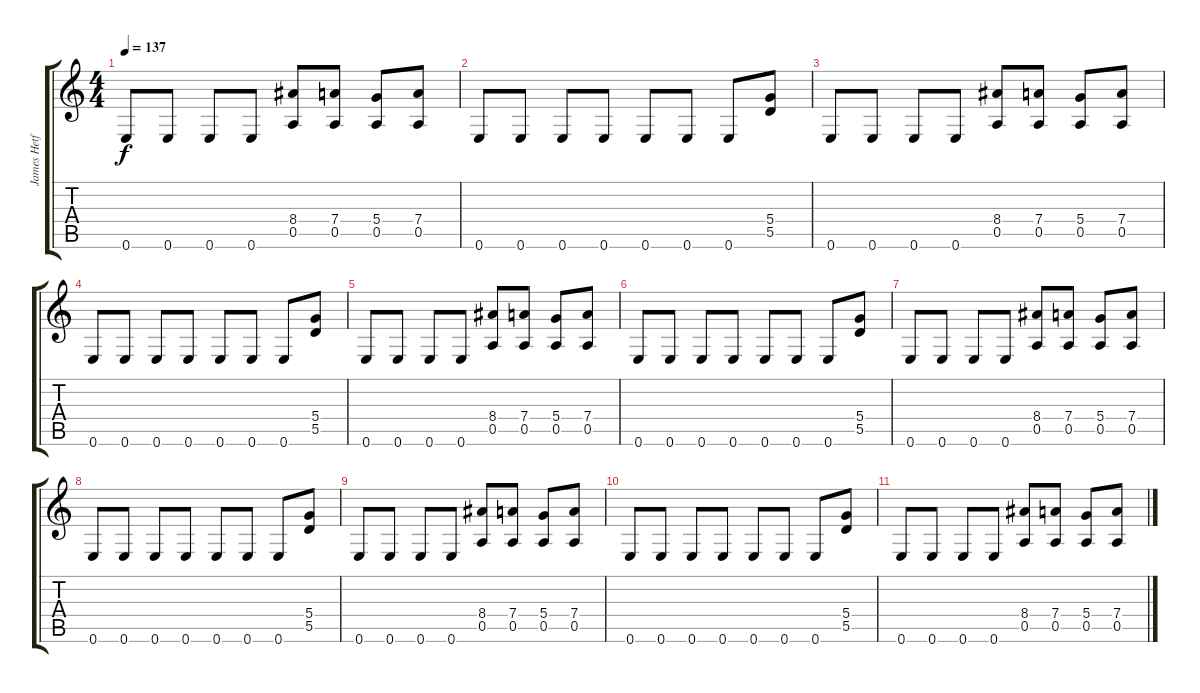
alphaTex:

\track ("James Hetfield" "James Hetf") {instrument distortionguitar}
\staff {score tabs}
\tuning (E4 B3 G3 D3 A2 E2) {hide}
\ts (4 4)
\tempo 137
\clef g2
\ks c
0.6.8{dy f} 0.6.8 0.6.8 0.6.8 (8.4 0.5).8 (7.4 0.5).8 (5.4 0.5).8 (7.4 0.5).8 |
0.6.8 0.6.8 0.6.8 0.6.8 0.6.8 0.6.8 0.6.8 (5.4 5.5).8 |
0.6.8 0.6.8 0.6.8 0.6.8 (8.4 0.5).8 (7.4 0.5).8 (5.4 0.5).8 (7.4 0.5).8 |
0.6.8{volume 7} 0.6.8 0.6.8 0.6.8 0.6.8 0.6.8 0.6.8 (5.4 5.5).8 |
0.6.8 0.6.8 0.6.8 0.6.8 (8.4 0.5).8 (7.4 0.5).8 (5.4 0.5).8 (7.4 0.5).8 |
0.6.8 0.6.8 0.6.8 0.6.8 0.6.8 0.6.8 0.6.8 (5.4 5.5).8 |
0.6.8 0.6.8 0.6.8 0.6.8 (8.4 0.5).8 (7.4 0.5).8 (5.4 0.5).8 (7.4 0.5).8 |
0.6.8{volume 0} 0.6.8 0.6.8 0.6.8 0.6.8 0.6.8 0.6.8 (5.4 5.5).8 |
0.6.8 0.6.8 0.6.8 0.6.8 (8.4 0.5).8 (7.4 0.5).8 (5.4 0.5).8 (7.4 0.5).8 |
0.6.8 0.6.8 0.6.8 0.6.8 0.6.8 0.6.8 0.6.8 (5.4 5.5).8 |
0.6.8 0.6.8 0.6.8 0.6.8 (8.4 0.5).8 (7.4 0.5).8 (5.4 0.5).8 (7.4 0.5).8
